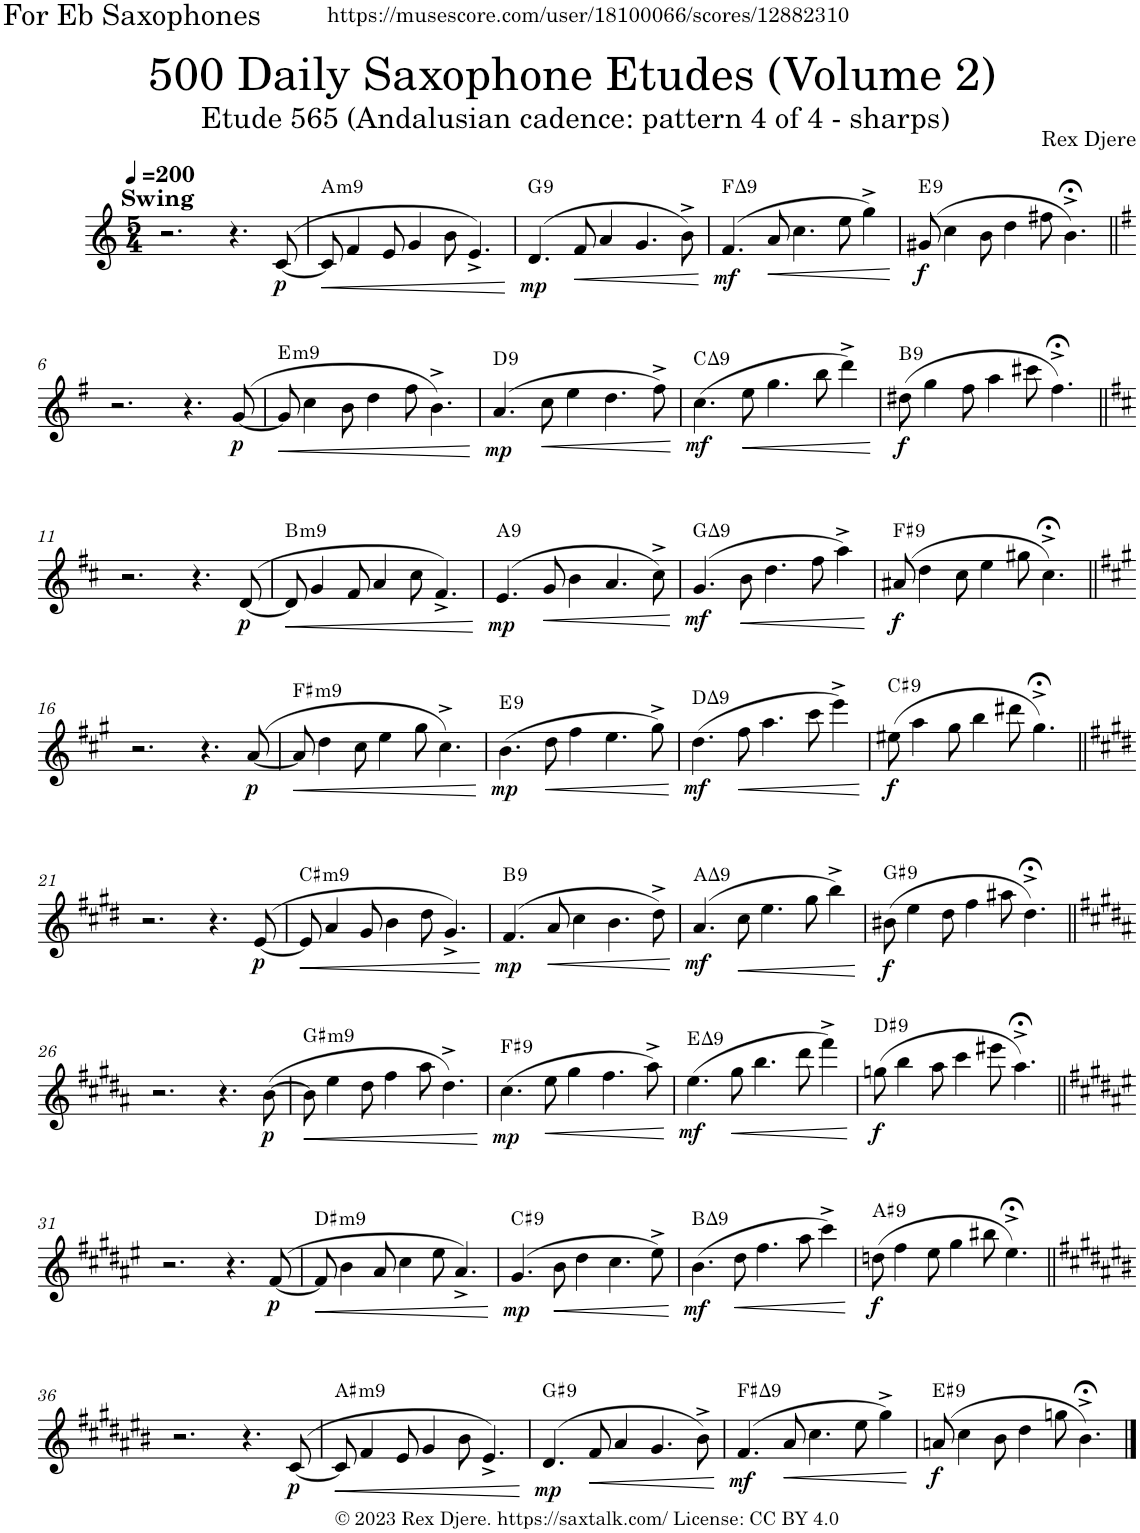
**kern	**dynam	**harte
*part1	*part1	*part1
*staff1	*staff1	*
*I"Alto Saxophone	*	*
*I'A. Sax.	*	*
*clefG2	*	*
*Trd5c9	*	*
*k[]	*	*
*M5/4	*	*
*MM200	*	*
=1	=1	=1
!LO:TX:a:B:t=Swing	!	!
2.r	.	.
4.r	.	.
!	!LO:DY:b	!
([8c/	p	.
=2	=2	=2
!	!LO:HP:b	!LO:H:kt=m9
8c/]	<	A:min9
4f/	.	.
8e/	.	.
4g/	.	.
8b\	.	.
4.e^/)	.	.
.	[	.
=3	=3	=3
!	!LO:DY:b	!LO:H:kt=9
(4.d/	mp	G:9
!	!LO:HP:b	!
8f/	<	.
4a/	.	.
4.g/	.	.
8b^\)	.	.
.	[	.
=4	=4	=4
!	!LO:DY:b	!LO:H:kt=9
(4.f/	mf	F:maj9
!	!LO:HP:b	!
8a/	<	.
4.cc\	.	.
8ee\	.	.
4gg^\)	.	.
.	[	.
=5	=5	=5
!	!LO:DY:b	!LO:H:kt=9
(8g#X/	f	E:9
4cc\	.	.
8b\	.	.
4dd\	.	.
8ff#X\	.	.
4.b;<^\)	.	.
!!LO:LB:g=z
=6||	=6||	=6||
*k[f#]	*	*
2.r	.	.
4.r	.	.
!	!LO:DY:b	!
([8g/	p	.
=7	=7	=7
!	!LO:HP:b	!LO:H:kt=m9
8g/]	<	E:min9
4cc\	.	.
8b\	.	.
4dd\	.	.
8ff#\	.	.
4.b^\)	.	.
.	[	.
=8	=8	=8
!	!LO:DY:b	!LO:H:kt=9
(4.a/	mp	D:9
!	!LO:HP:b	!
8cc\	<	.
4ee\	.	.
4.dd\	.	.
8ff#^\)	.	.
.	[	.
=9	=9	=9
!	!LO:DY:b	!LO:H:kt=9
(4.cc\	mf	C:maj9
!	!LO:HP:b	!
8ee\	<	.
4.gg\	.	.
8bb\	.	.
4ddd^\)	.	.
.	[	.
=10	=10	=10
!	!LO:DY:b	!LO:H:kt=9
(8dd#X\	f	B:9
4gg\	.	.
8ff#\	.	.
4aa\	.	.
8ccc#X\	.	.
4.ff#;<^\)	.	.
!!LO:LB:g=z
=11||	=11||	=11||
*k[f#c#]	*	*
2.r	.	.
4.r	.	.
!	!LO:DY:b	!
([8d/	p	.
=12	=12	=12
!	!LO:HP:b	!LO:H:kt=m9
8d/]	<	B:min9
4g/	.	.
8f#/	.	.
4a/	.	.
8cc#\	.	.
4.f#^/)	.	.
.	[	.
=13	=13	=13
!	!LO:DY:b	!LO:H:kt=9
(4.e/	mp	A:9
!	!LO:HP:b	!
8g/	<	.
4b\	.	.
4.a/	.	.
8cc#^\)	.	.
.	[	.
=14	=14	=14
!	!LO:DY:b	!LO:H:kt=9
(4.g/	mf	G:maj9
!	!LO:HP:b	!
8b\	<	.
4.dd\	.	.
8ff#\	.	.
4aa^\)	.	.
.	[	.
=15	=15	=15
!	!LO:DY:b	!LO:H:kt=9
(8a#X/	f	F#:9
4dd\	.	.
8cc#\	.	.
4ee\	.	.
8gg#X\	.	.
4.cc#;<^\)	.	.
!!LO:LB:g=z
=16||	=16||	=16||
*k[f#c#g#]	*	*
2.r	.	.
4.r	.	.
!	!LO:DY:b	!
([8a/	p	.
=17	=17	=17
!	!LO:HP:b	!LO:H:kt=m9
8a/]	<	F#:min9
4dd\	.	.
8cc#\	.	.
4ee\	.	.
8gg#\	.	.
4.cc#^\)	.	.
.	[	.
=18	=18	=18
!	!LO:DY:b	!LO:H:kt=9
(4.b\	mp	E:9
!	!LO:HP:b	!
8dd\	<	.
4ff#\	.	.
4.ee\	.	.
8gg#^\)	.	.
.	[	.
=19	=19	=19
!	!LO:DY:b	!LO:H:kt=9
(4.dd\	mf	D:maj9
!	!LO:HP:b	!
8ff#\	<	.
4.aa\	.	.
8ccc#\	.	.
4eee^\)	.	.
.	[	.
=20	=20	=20
!	!LO:DY:b	!LO:H:kt=9
(8ee#X\	f	C#:9
4aa\	.	.
8gg#\	.	.
4bb\	.	.
8ddd#X\	.	.
4.gg#;<^\)	.	.
!!LO:LB:g=z
=21||	=21||	=21||
*k[f#c#g#d#]	*	*
2.r	.	.
4.r	.	.
!	!LO:DY:b	!
([8e/	p	.
=22	=22	=22
!	!LO:HP:b	!LO:H:kt=m9
8e/]	<	C#:min9
4a/	.	.
8g#/	.	.
4b\	.	.
8dd#\	.	.
4.g#^/)	.	.
.	[	.
=23	=23	=23
!	!LO:DY:b	!LO:H:kt=9
(4.f#/	mp	B:9
!	!LO:HP:b	!
8a/	<	.
4cc#\	.	.
4.b\	.	.
8dd#^\)	.	.
.	[	.
=24	=24	=24
!	!LO:DY:b	!LO:H:kt=9
(4.a/	mf	A:maj9
!	!LO:HP:b	!
8cc#\	<	.
4.ee\	.	.
8gg#\	.	.
4bb^\)	.	.
.	[	.
=25	=25	=25
!	!LO:DY:b	!LO:H:kt=9
(8b#X\	f	G#:9
4ee\	.	.
8dd#\	.	.
4ff#\	.	.
8aa#X\	.	.
4.dd#;<^\)	.	.
!!LO:LB:g=z
=26||	=26||	=26||
*k[f#c#g#d#a#]	*	*
2.r	.	.
4.r	.	.
!	!LO:DY:b	!
([8b\	p	.
=27	=27	=27
!	!LO:HP:b	!LO:H:kt=m9
8b\]	<	G#:min9
4ee\	.	.
8dd#\	.	.
4ff#\	.	.
8aa#\	.	.
4.dd#^\)	.	.
.	[	.
=28	=28	=28
!	!LO:DY:b	!LO:H:kt=9
(4.cc#\	mp	F#:9
!	!LO:HP:b	!
8ee\	<	.
4gg#\	.	.
4.ff#\	.	.
8aa#^\)	.	.
.	[	.
=29	=29	=29
!	!LO:DY:b	!LO:H:kt=9
(4.ee\	mf	E:maj9
!	!LO:HP:b	!
8gg#\	<	.
4.bb\	.	.
8ddd#\	.	.
4fff#^\)	.	.
.	[	.
=30	=30	=30
!	!LO:DY:b	!LO:H:kt=9
(8ggn\	f	D#:9
4bb\	.	.
8aa#\	.	.
4ccc#\	.	.
8eee#X\	.	.
4.aa#;<^\)	.	.
!!LO:LB:g=z
=31||	=31||	=31||
*k[f#c#g#d#a#e#]	*	*
2.r	.	.
4.r	.	.
!	!LO:DY:b	!
([8f#/	p	.
=32	=32	=32
!	!LO:HP:b	!LO:H:kt=m9
8f#/]	<	D#:min9
4b\	.	.
8a#/	.	.
4cc#\	.	.
8ee#\	.	.
4.a#^/)	.	.
.	[	.
=33	=33	=33
!	!LO:DY:b	!LO:H:kt=9
(4.g#/	mp	C#:9
!	!LO:HP:b	!
8b\	<	.
4dd#\	.	.
4.cc#\	.	.
8ee#^\)	.	.
.	[	.
=34	=34	=34
!	!LO:DY:b	!LO:H:kt=9
(4.b\	mf	B:maj9
!	!LO:HP:b	!
8dd#\	<	.
4.ff#\	.	.
8aa#\	.	.
4ccc#^\)	.	.
.	[	.
=35	=35	=35
!	!LO:DY:b	!LO:H:kt=9
(8ddn\	f	A#:9
4ff#\	.	.
8ee#\	.	.
4gg#\	.	.
8bb#X\	.	.
4.ee#;<^\)	.	.
!!LO:LB:g=z
=36||	=36||	=36||
*k[f#c#g#d#a#e#b#]	*	*
2.r	.	.
4.r	.	.
!	!LO:DY:b	!
([8c#/	p	.
=37	=37	=37
!	!LO:HP:b	!LO:H:kt=m9
8c#/]	<	A#:min9
4f#/	.	.
8e#/	.	.
4g#/	.	.
8b#\	.	.
4.e#^/)	.	.
.	[	.
=38	=38	=38
!	!LO:DY:b	!LO:H:kt=9
(4.d#/	mp	G#:9
!	!LO:HP:b	!
8f#/	<	.
4a#/	.	.
4.g#/	.	.
8b#^\)	.	.
.	[	.
=39	=39	=39
!	!LO:DY:b	!LO:H:kt=9
(4.f#/	mf	F#:maj9
!	!LO:HP:b	!
8a#/	<	.
4.cc#\	.	.
8ee#\	.	.
4gg#^\)	.	.
.	[	.
=40	=40	=40
!	!LO:DY:b	!LO:H:kt=9
(8an/	f	E#:9
4cc#\	.	.
8b#\	.	.
4dd#\	.	.
8ggn\	.	.
4.b#;<^\)	.	.
==	==	==
*-	*-	*-
